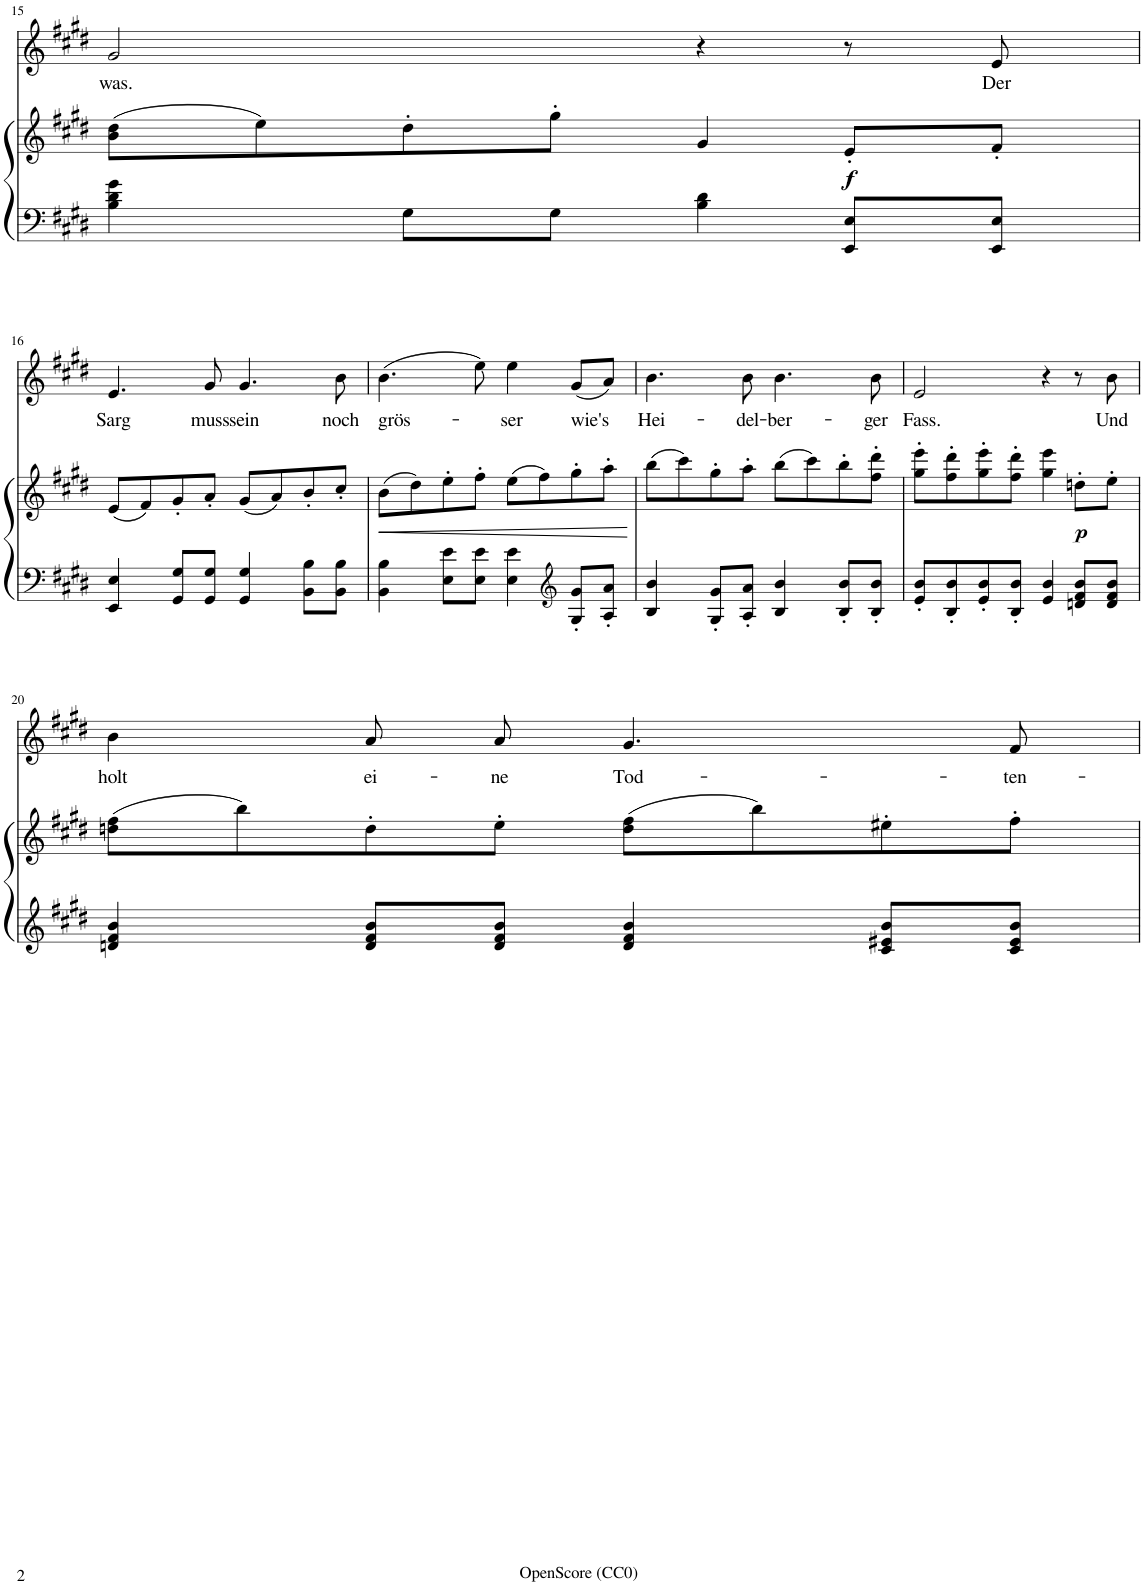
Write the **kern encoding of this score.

**kern	**kern	**dynam	**kern	**text
*part2	*part2	*part2	*part1	*part1
*staff3	*staff2	*staff2/3	*staff1	*staff1
*I"Piano	*	*	*I"Voice	*
*I'Pno	*	*	*	*
!!LO:PB:g=z
*clefF4	*clefG2	*	*clefG2	*
*k[f#c#g#d#]	*k[f#c#g#d#]	*	*k[f#c#g#d#]	*
*M4/4	*M4/4	*	*M4/4	*
*met(c)	*met(c)	*	*met(c)	*
=15	=15	=15	=15	=15
!	!	!	!	!LO:LY:b
4B\ 4d#\ 4g#\	(8b\ 8dd#\L	.	2g#/	was.
.	8ee\)	.	.	.
8G#\L	8dd#'\	.	.	.
8G#\J	8gg#'\J	.	.	.
4B\ 4d#\	4g#/	.	4r	.
!	!	!LO:DY:b	!	!
8EE/ 8E/L	8e'/L	f	8r	.
!	!	!	!	!LO:LY:b
8EE/ 8E/J	8f#'/J	.	8e/	Der
!!LO:LB:g=z
=16	=16	=16	=16	=16
!	!	!	!	!LO:LY:b
4EE/ 4E/	(8e/L	.	4.e/	Sarg
.	8f#/)	.	.	.
8GG#/ 8G#/L	8g#'/	.	.	.
!	!	!	!	!LO:LY:b
8GG#/ 8G#/J	8a'/J	.	8g#/	muss
!	!	!	!	!LO:LY:b
4GG#/ 4G#/	(8g#/L	.	4.g#/	sein
.	8a/)	.	.	.
8BB\ 8B\L	8b'/	.	.	.
!	!	!	!	!LO:LY:b
8BB\ 8B\J	8cc#'/J	.	8b\	noch
=17	=17	=17	=17	=17
!	!	!LO:HP:b	!	!LO:LY:b
4BB\ 4B\	(8b\L	<	(4.b\	grös-
.	8dd#\)	.	.	.
8E\ 8e\L	8ee'\	.	.	.
8E\ 8e\J	8ff#'\J	.	8ee\)	.
!	!	!	!	!LO:LY:b
4E\ 4e\	(8ee\L	.	4ee\	-ser
.	8ff#\)	.	.	.
*clefG2	*	*	*	*
!	!	!	!	!LO:LY:b
8G#/' 8g#/'L	8gg#'\	.	(8g#/L	wie's
8A/' 8a/'J	8aa'\J	.	8a/J)	.
.	.	[	.	.
=18	=18	=18	=18	=18
!	!	!	!	!LO:LY:b
4B/ 4b/	(8bb\L	.	4.b\	Hei-
.	8ccc#\)	.	.	.
8G#/' 8g#/'L	8gg#'\	.	.	.
!	!	!	!	!LO:LY:b
8A/' 8a/'J	8aa'\J	.	8b\	-del-
!	!	!	!	!LO:LY:b
4B/ 4b/	(8bb\L	.	4.b\	-ber-
.	8ccc#\)	.	.	.
8B/' 8b/'L	8bb'\	.	.	.
!	!	!	!	!LO:LY:b
8B/' 8b/'J	8ff#\' 8ddd#\'J	.	8b\	-ger
=19	=19	=19	=19	=19
!	!	!	!	!LO:LY:b
8e/' 8b/'L	8gg#\' 8eee\'L	.	2e/	Fass.
8B/' 8b/'	8ff#\' 8ddd#\'	.	.	.
8e/' 8b/'	8gg#\' 8eee\'	.	.	.
8B/' 8b/'J	8ff#\' 8ddd#\'J	.	.	.
4e/ 4b/	4gg#\ 4eee\	.	4r	.
!	!	!LO:DY:b	!	!
8dn/ 8f#/ 8b/L	8ddn'\L	p	8r	.
!	!	!	!	!LO:LY:b
8d/ 8f#/ 8b/J	8ee'\J	.	8b\	Und
!!LO:LB:g=z
=20	=20	=20	=20	=20
!	!	!	!	!LO:LY:b
4dn/ 4f#/ 4b/	(8ddn\ 8ff#\L	.	4b\	holt
.	8bb\)	.	.	.
!	!	!	!	!LO:LY:b
8d/ 8f#/ 8b/L	8dd'\	.	8a/	ei-
!	!	!	!	!LO:LY:b
8d/ 8f#/ 8b/J	8ee'\J	.	8a/	-ne
!	!	!	!	!LO:LY:b
4d/ 4f#/ 4b/	(8dd\ 8ff#\L	.	4.g#/	Tod-
.	8bb\)	.	.	.
8c#/ 8e#X/ 8b/L	8ee#X'\	.	.	.
!	!	!	!	!LO:LY:b
8c#/ 8e#/ 8b/J	8ff#'\J	.	8f#/	-ten-
=	=	=	=	=
*-	*-	*-	*-	*-
